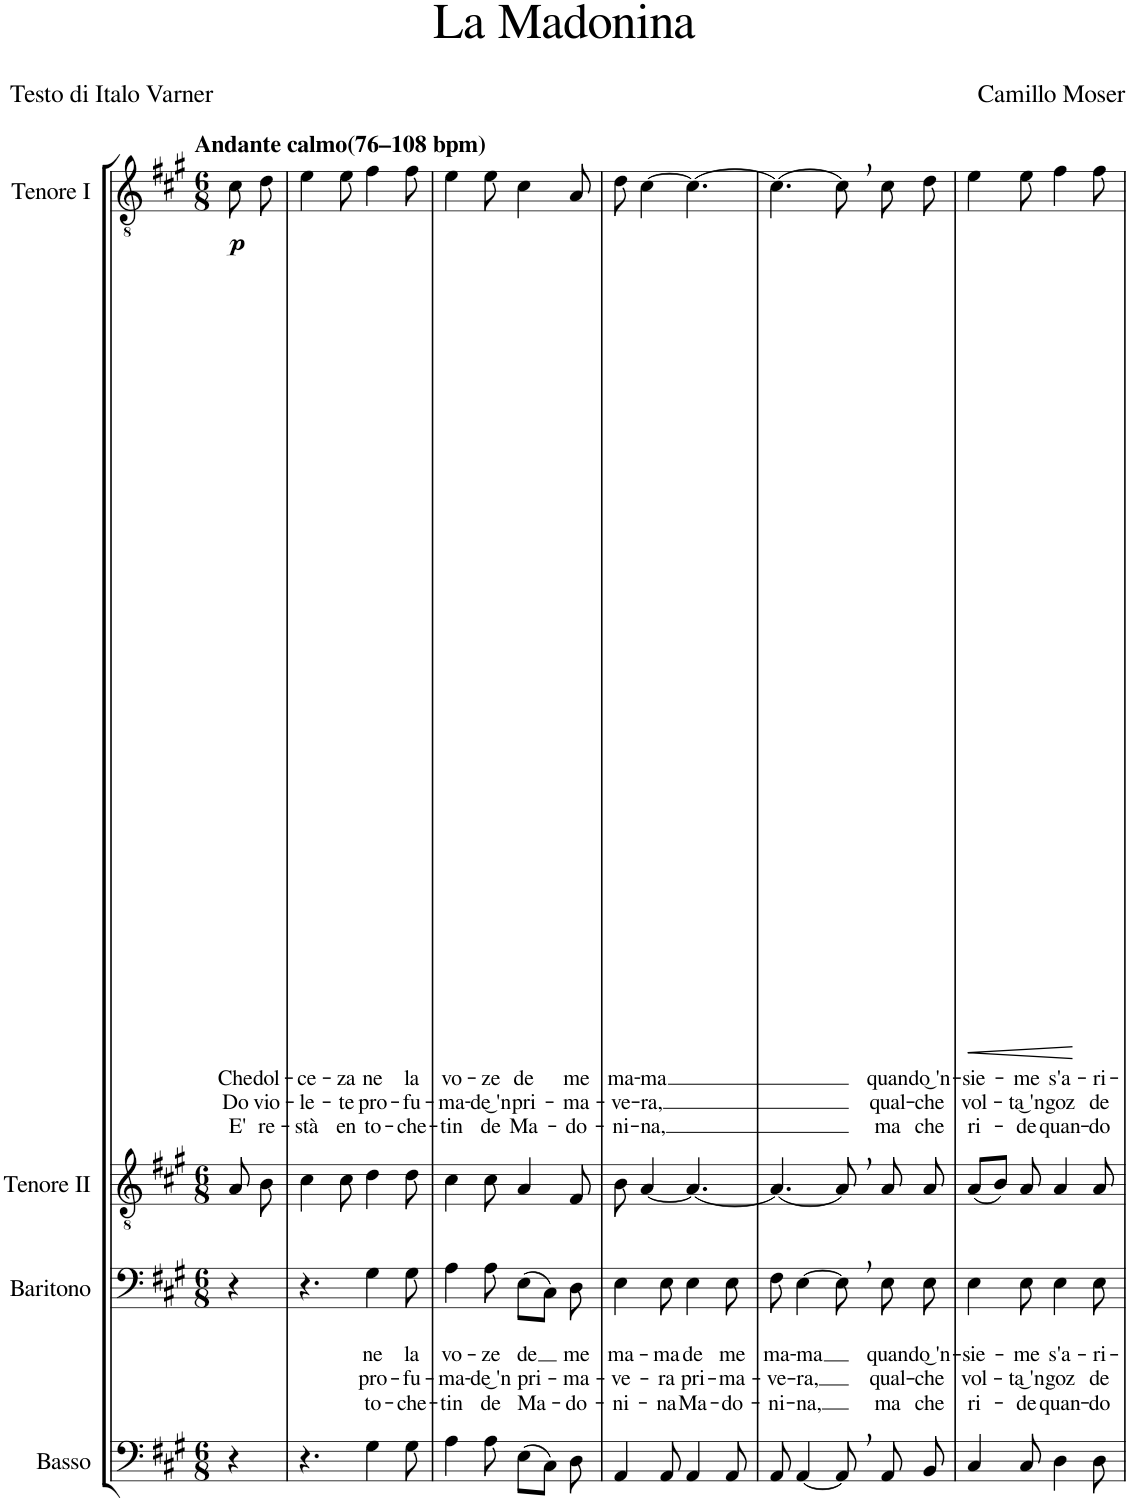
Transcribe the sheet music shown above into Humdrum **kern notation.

**kern	**kern	**text	**text	**text	**text	**kern	**kern	**text	**text	**text	**text	**dynam
*part4	*part3	*part3	*part3	*part3	*part3	*part2	*part1	*part1	*part1	*part1	*part1	*part1
*staff4	*staff3	*staff3	*staff3	*staff3	*staff3	*staff2	*staff1	*staff1	*staff1	*staff1	*staff1	*staff1
*I"Basso	*I"Baritono	*	*	*	*	*I"Tenore II	*I"Tenore I	*	*	*	*	*
*I'B.	*I'Bar.	*	*	*	*	*I'T2	*I'T1	*	*	*	*	*
*clefF4	*clefF4	*	*	*	*	*clefGv2	*clefGv2	*	*	*	*	*
*k[f#c#g#]	*k[f#c#g#]	*	*	*	*	*k[f#c#g#]	*k[f#c#g#]	*	*	*	*	*
*M6/8	*M6/8	*	*	*	*	*M6/8	*M6/8	*	*	*	*	*
=	=	=	=	=	=	=	=	=	=	=	=	=
!	!	!	!	!	!	!	!LO:TX:a:B:t=Andante calmo(76–108 bpm)	!	!	!	!	!
!	!	!	!	!	!	!	!	!	!LO:LY:b	!LO:LY:b	!LO:LY:b	!LO:DY:b
4r	4r	.	.	.	.	8A/	8c#\L	.	Che	Do	E'	p
!	!	!	!	!	!	!	!	!	!LO:LY:b	!LO:LY:b	!LO:LY:b	!
.	.	.	.	.	.	8B\	8d\J	.	dol-	vio-	re-	.
=1	=1	=1	=1	=1	=1	=1	=1	=1	=1	=1	=1	=1
!	!	!	!	!	!	!	!	!	!LO:LY:b	!LO:LY:b	!LO:LY:b	!
4.r	4.r	.	.	.	.	4c#\	4e\	.	-ce-	-le-	-stà	.
!	!	!	!	!	!	!	!	!	!LO:LY:b	!LO:LY:b	!LO:LY:b	!
.	.	.	.	.	.	8c#\	8e\	.	-za	-te	en	.
!	!	!	!LO:LY:b	!LO:LY:b	!LO:LY:b	!	!	!	!LO:LY:b	!LO:LY:b	!LO:LY:b	!
4G#\	4G#\	.	ne	pro-	to-	4d\	4f#\	.	ne	pro-	to-	.
!	!	!	!LO:LY:b	!LO:LY:b	!LO:LY:b	!	!	!	!LO:LY:b	!LO:LY:b	!LO:LY:b	!
8G#\	8G#\	.	la	-fu-	-che-	8d\	8f#\	.	la	-fu-	-che-	.
=2	=2	=2	=2	=2	=2	=2	=2	=2	=2	=2	=2	=2
!	!	!	!LO:LY:b	!LO:LY:b	!LO:LY:b	!	!	!	!LO:LY:b	!LO:LY:b	!LO:LY:b	!
4A\	4A\	.	vo-	-ma-	-tin	4c#\	4e\	.	vo-	-ma-	-tin	.
!	!	!	!LO:LY:b	!LO:LY:b	!LO:LY:b	!	!	!	!LO:LY:b	!LO:LY:b	!LO:LY:b	!
8A\	8A\	.	-ze	-de͜ 'n	de	8c#\	8e\	.	-ze	-de͜ 'n	de	.
!	!	!	!LO:LY:b	!LO:LY:b	!LO:LY:b	!	!	!	!LO:LY:b	!LO:LY:b	!LO:LY:b	!
(8E\L	(8E\L	.	de	pri-	Ma-	4A/	4c#\	.	de	pri-	Ma-	.
8C#\J)	8C#\J)	.	.	.	.	.	.	.	.	.	.	.
!	!	!	!LO:LY:b	!LO:LY:b	!LO:LY:b	!	!	!	!LO:LY:b	!LO:LY:b	!LO:LY:b	!
8D\	8D\	.	me	-ma-	-do-	8F#/	8A/	.	me	-ma-	-do-	.
=3	=3	=3	=3	=3	=3	=3	=3	=3	=3	=3	=3	=3
!	!	!	!LO:LY:b	!LO:LY:b	!LO:LY:b	!	!	!	!LO:LY:b	!LO:LY:b	!LO:LY:b	!
4AA/	4E\	.	ma-	-ve-	-ni-	8B\	8d\	.	ma-	-ve-	-ni-	.
!	!	!	!	!	!	!	!	!	!LO:LY:b	!LO:LY:b	!LO:LY:b	!
.	.	.	.	.	.	[4A/	[4c#\	.	-ma	-ra,	-na,	.
!	!	!	!LO:LY:b	!LO:LY:b	!LO:LY:b	!	!	!	!	!	!	!
8AA/	8E\	.	-ma	-ra	-na	.	.	.	.	.	.	.
!	!	!	!LO:LY:b	!LO:LY:b	!LO:LY:b	!	!	!	!	!	!	!
4AA/	4E\	.	de	pri-	Ma-	4.A/_	4.c#\_	.	.	.	.	.
!	!	!	!LO:LY:b	!LO:LY:b	!LO:LY:b	!	!	!	!	!	!	!
8AA/	8E\	.	me	-ma-	-do-	.	.	.	.	.	.	.
=4	=4	=4	=4	=4	=4	=4	=4	=4	=4	=4	=4	=4
!	!	!	!LO:LY:b	!LO:LY:b	!LO:LY:b	!	!	!	!	!	!	!
8AA/	8F#\	.	ma-	-ve-	-ni-	4.A/_	4.c#\_	.	.	.	.	.
!	!	!	!LO:LY:b	!LO:LY:b	!LO:LY:b	!	!	!	!	!	!	!
[4AA/	[4E\	.	-ma	-ra,	-na,	.	.	.	.	.	.	.
8AA,/]	8E,\]	.	.	.	.	8A,/]	8c#,\L]	.	.	.	.	.
!	!	!	!LO:LY:b	!LO:LY:b	!LO:LY:b	!	!	!	!LO:LY:b	!LO:LY:b	!LO:LY:b	!
8AA/	8E\	.	quan-	qual-	ma	8A/	8c#\	.	quan-	qual-	ma	.
!	!	!	!LO:LY:b	!LO:LY:b	!LO:LY:b	!	!	!	!LO:LY:b	!LO:LY:b	!LO:LY:b	!
8BB/	8E\	.	-do͜ 'n-	-che	che	8A/	8d\J	.	-do͜ 'n-	-che	che	.
=5	=5	=5	=5	=5	=5	=5	=5	=5	=5	=5	=5	=5
!	!	!	!LO:LY:b	!LO:LY:b	!LO:LY:b	!	!	!	!LO:LY:b	!LO:LY:b	!LO:LY:b	!LO:HP:b
4C#/	4E\	.	-sie-	vol-	ri-	(8A/L	4e\	.	-sie-	vol-	ri-	<
.	.	.	.	.	.	8B/J)	.	.	.	.	.	.
!	!	!	!LO:LY:b	!LO:LY:b	!LO:LY:b	!	!	!	!LO:LY:b	!LO:LY:b	!LO:LY:b	!
8C#/	8E\	.	-me	-ta͜ 'n	-de	8A/	8e\	.	-me	-ta͜ 'n	-de	.
!	!	!	!LO:LY:b	!LO:LY:b	!LO:LY:b	!	!	!	!LO:LY:b	!LO:LY:b	!LO:LY:b	!
4D\	4E\	.	s'a-	goz	quan-	4A/	4f#\	.	s'a-	goz	quan-	[
!	!	!	!LO:LY:b	!LO:LY:b	!LO:LY:b	!	!	!	!LO:LY:b	!LO:LY:b	!LO:LY:b	!
8D\	8E\	.	-ri-	de	-do	8A/	8f#\	.	-ri-	de	-do	.
=	=	=	=	=	=	=	=	=	=	=	=	=
*-	*-	*-	*-	*-	*-	*-	*-	*-	*-	*-	*-	*-
